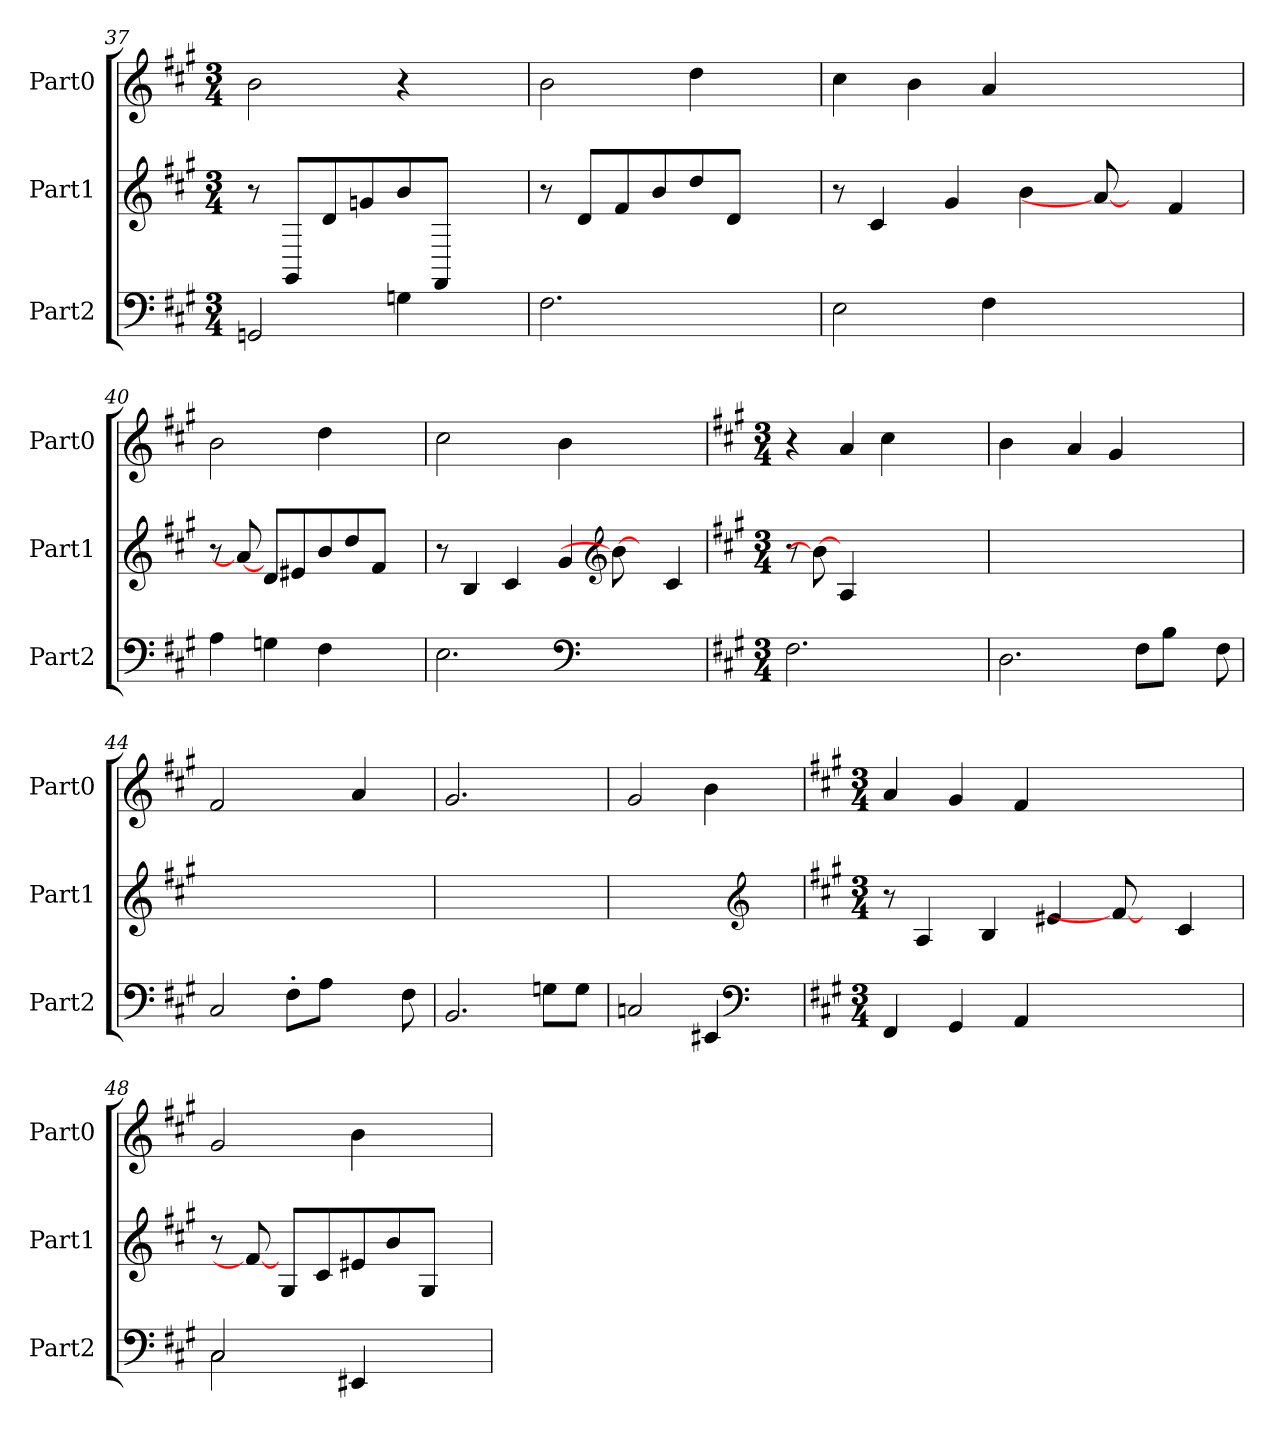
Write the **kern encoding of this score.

**kern	**kern	**kern
*part3	*part2	*part1
*staff3	*staff2	*staff1
*I"Part2	*I"Part1	*I"Part0
*I'Part2	*I'Part1	*I'Part0
!!LO:PB:g=z
*clefF4	*clefG2	*clefG2
*k[f#c#g#]	*k[f#c#g#]	*k[f#c#g#]
*M3/4	*M3/4	*M3/4
=37	=37	=37
2GGn	8r	2b
.	8GG#L	.
.	8d	.
.	8gn	.
4Gn	8b	4r
.	8FF#J	.
4ryy	4ryy	4ryy
=38	=38	=38
2.F#	8r	2b
.	8dL	.
.	8f#	.
.	8b	.
.	8dd	4dd
.	8dJ	.
4ryy	4ryy	4ryy
=39	=39	=39
2E	8r	4cc#
.	4c#	.
.	.	4b
.	4g#	.
4F#	.	4a
.	4b	.
4ryy	.	2ryy
.	8a_	.
4.ryy	8ryy	.
.	4f#	.
.	.	8ryy
=40	=40	=40
4A	8r	2b
.	8a_	.
4G	8dL	.
.	8e#X	.
4F#	8b	4dd
.	8dd	.
4ryy	8f#J	4ryy
.	8ryy	.
=41	=41	=41
2.E	8r	2cc#
.	4B	.
.	4c#	.
.	.	8ryy
.	4g#	4b
*clefF4	*	*
8ryy	.	.
*	*clefG2	*
8ryy	8b_	2ryy
4.ryy	8ryy	.
.	4c#	.
!!LO:LB:g=z
=42	=42	=42
*k[f#c#g#]	*k[f#c#g#]	*k[f#c#g#]
*M3/4	*M3/4	*M3/4
2.F#	8r	4r
.	8b_	.
.	4A	4a
.	8ryy	4cc#
.	4ryy	.
4ryy	.	4ryy
.	8ryy	.
=43	=43	=43
2.D	2.ryy	4b
.	.	8ryy
.	.	4a
.	.	4g#
8F#L	2ryy	.
8BJ	.	4.ryy
8ryy	.	.
8F#	.	.
=44	=44	=44
2C#	2.ryy	2f#
8F#'<L	.	8ryy
8AJ	.	8ryy
4ryy	4.ryy	4a
8F#	.	8ryy
=45	=45	=45
2.BB	2.ryy	2.g#
8GL	4ryy	8ryy
8GJ	.	8ryy
=46	=46	=46
2C	2.ryy	2g#
4EE#X	.	4b
*clefF4	*clefG2	*
4ryy	4ryy	4ryy
!!LO:LB:g=z
=47	=47	=47
*k[f#c#g#]	*k[f#c#g#]	*k[f#c#g#]
*M3/4	*M3/4	*M3/4
4FF#	8r	4a
.	4A	.
4GG#	.	4g#
.	4B	.
4AA	.	4f#
.	4e#X	.
4ryy	.	2ryy
.	8f#_	.
4.ryy	8ryy	.
.	4c#	.
.	.	8ryy
=48	=48	=48
*^	*	*
2C#	2C#	8r	2g#
.	.	8f#_	.
.	.	8G#L	.
.	.	8c#	.
4EE#X	8ryy	8e#X	4b
.	8ryy	8b	.
4ryy	4ryy	8G#J	4ryy
.	.	8ryy	.
*v	*v	*	*
=	=	=
*-	*-	*-
